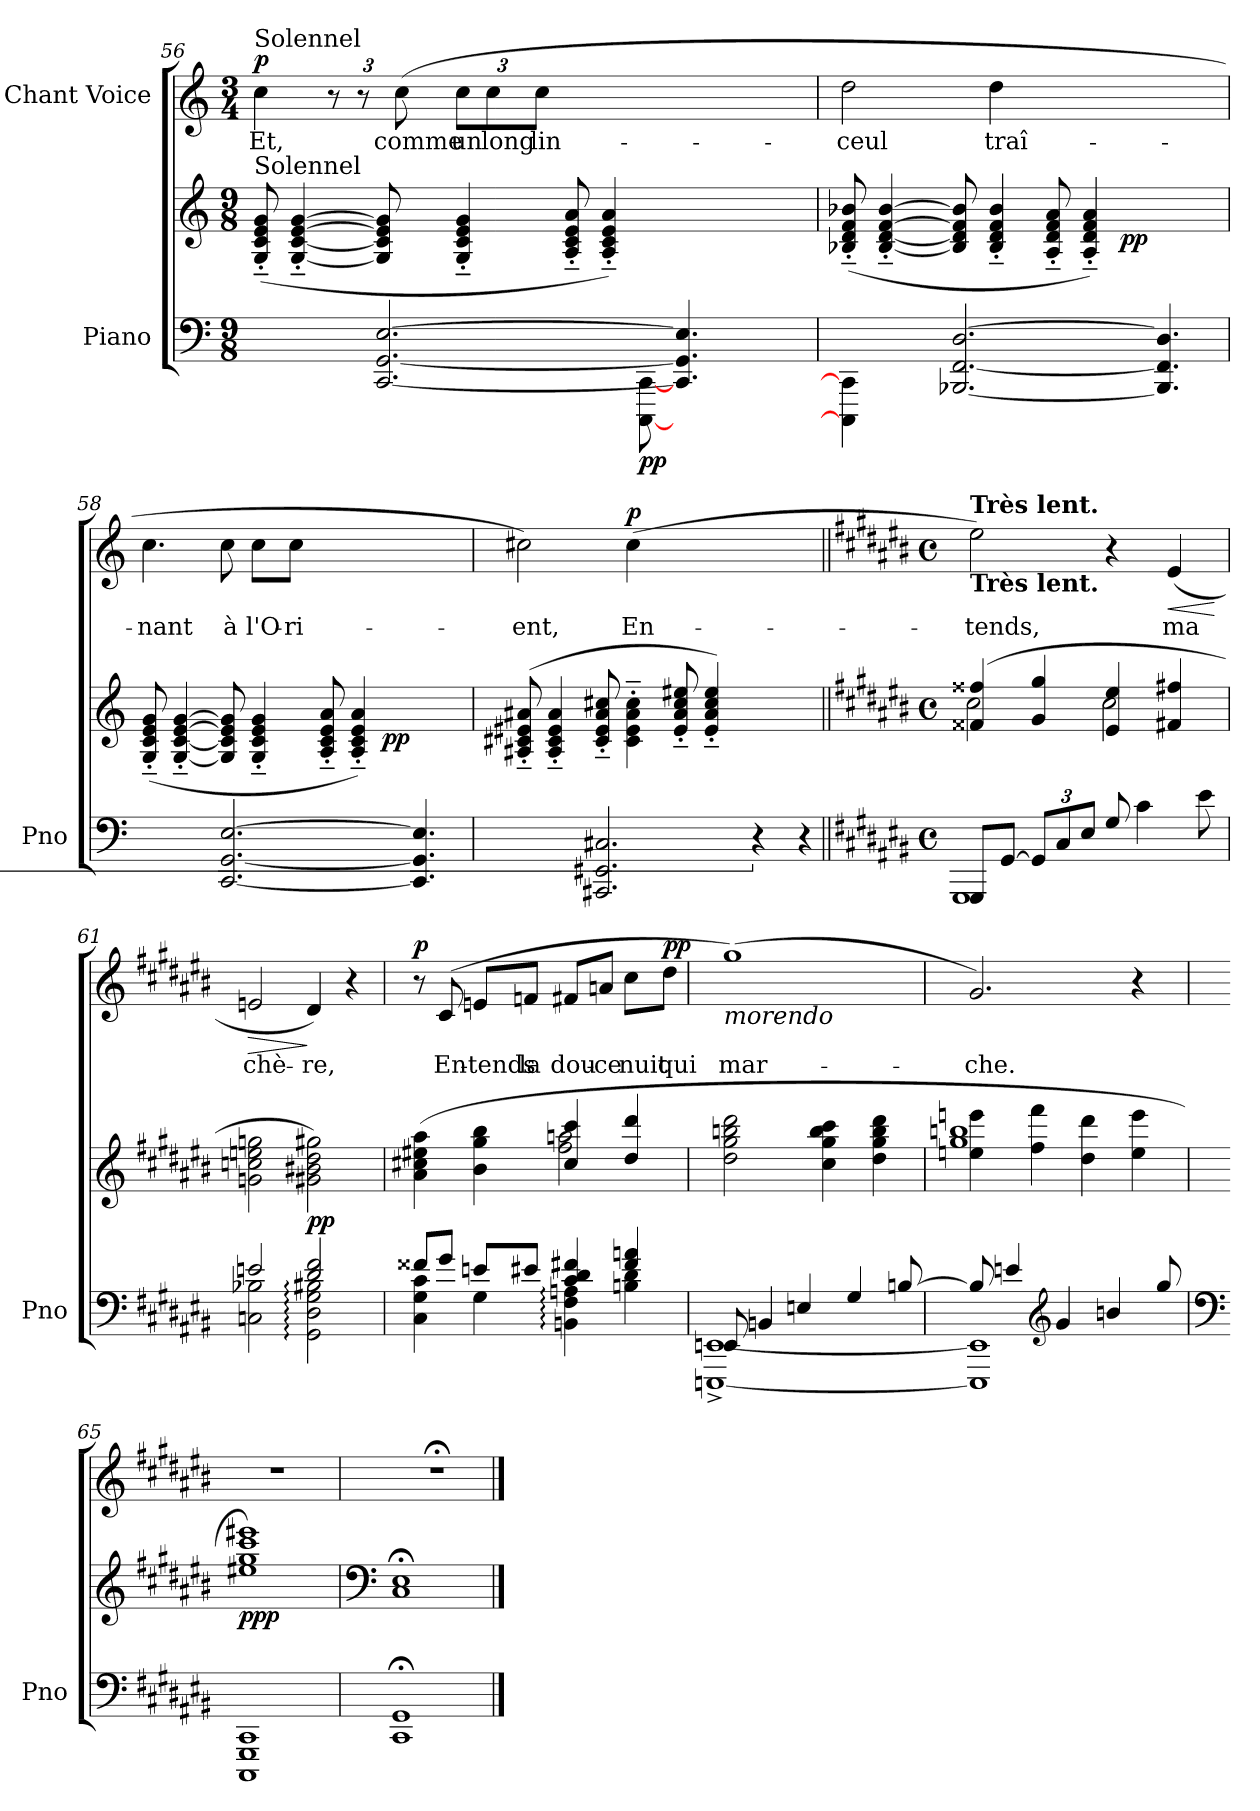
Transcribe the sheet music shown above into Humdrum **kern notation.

**kern	**kern	**dynam	**kern	**text	**dynam
*part2	*part2	*part2	*part1	*part1	*part1
*staff3	*staff2	*staff2/3	*staff1	*staff1	*staff1
*I"Piano	*	*	*I"Chant Voice	*	*
*I'Pno	*	*	*	*	*
*clefF4	*clefG2	*	*clefG2	*	*
*k[]	*k[]	*	*k[]	*	*
*M9/8	*M9/8	*	*M3/4	*	*
=56	=56	=56	=56	=56	=56
*^	*	*	*	*	*
!	!	!	!	!LO:TX:a:t=Solennel	!	!
!	!	!LO:TX:a:t=Solennel	!	!	!	!
!	!	!	!	!	!	!LO:DY:b
4.ryy	2.ryy	(8G/'~ 8c/'~ 8e/'~ 8g/'~	.	4cc\	Et,	p
.	.	[4G/'~ [4c/'~ [4e/'~ [4g/'~	.	.	.	.
*	*	*	*	*Xbrackettup	*	*
.	.	.	.	12r	.	.
.	.	.	.	12r	.	.
[2.CC/ [2.GG/ [2.E/	.	8G/] 8c/] 8e/] 8g/]	.	.	.	.
.	.	.	.	(12cc\	comme	.
.	.	4G/'~ 4c/'~ 4e/'~ 4g/'~	.	12cc\L	un	.
.	.	.	.	12cc\	long	.
.	.	.	.	12cc\J	lin-	.
!	!LO:N:vis=4.	!	!	!	!	!
.	4ryy	8A/'~ 8c/'~ 8e/'~ 8a/'~	.	2..ryy	.	.
.	.	4A/'~ 4c/'~ 4e/'~ 4a/'~)	.	.	.	.
!	!	!	!LO:DY:b=2	!	!	!
.	[8CCC\ [8CC\	.	pp	.	.	.
4.CC/] 4.GG/] 4.E/]	4ryy	2ryy	.	.	.	.
!	!LO:N:vis=4	!	!	!	!	!
.	6ryy	.	.	.	.	.
8ryy	.	.	.	.	.	.
!	!LO:N:vis=8	!	!	!	!	!
.	12ryy	.	.	.	.	.
*v	*v	*	*	*	*	*
=57	=57	=57	=57	=57	=57
*	*^	*	*	*	*
4CCC\] 4CC\]	(8B-X/'~ 8d/'~ 8f/'~ 8b-X/'~	1ryy	.	2dd\	-ceul	.
.	[4B-/'~ [4d/'~ [4f/'~ [4b-/'~	.	.	.	.	.
8ryy	.	.	.	.	.	.
[2.BBB-X/ [2.FF/ [2.D/	8B-/] 8d/] 8f/] 8b-/]	.	.	.	.	.
.	4B-/'~ 4d/'~ 4f/'~ 4b-/'~	.	.	4dd\	traî-	.
.	8A/'~ 8d/'~ 8f/'~ 8a/'~	.	.	2.ryy	.	.
.	4A/'~ 4d/'~ 4f/'~ 4a/'~)	.	.	.	.	.
!	!	!	!LO:DY:b	!	!	!
.	.	2ryy	pp	.	.	.
4.BBB-/] 4.FF/] 4.D/]	4.ryy	.	.	.	.	.
=58	=58	=58	=58	=58	=58	=58
4.ryy	(8G/'~ 8c/'~ 8e/'~ 8g/'~	1ryy	.	4.cc\	-nant	.
.	[4G/'~ [4c/'~ [4e/'~ [4g/'~	.	.	.	.	.
[2.CC/ [2.GG/ [2.E/	8G/] 8c/] 8e/] 8g/]	.	.	8cc\	à	.
.	4G/'~ 4c/'~ 4e/'~ 4g/'~	.	.	8cc\L	l'O-	.
.	.	.	.	8cc\J	-ri-	.
.	8A/'~ 8c/'~ 8e/'~ 8a/'~	.	.	2.ryy	.	.
.	4A/'~ 4c/'~ 4e/'~ 4a/'~)	.	.	.	.	.
!	!	!	!LO:DY:b	!	!	!
.	.	2ryy	pp	.	.	.
4.CC/] 4.GG/] 4.E/]	4.ryy	.	.	.	.	.
*	*v	*v	*	*	*	*
=59	=59	=59	=59	=59	=59
4.ryy	(8A#X/'~ 8c#X/'~ 8e#X/'~ 8a#X/'~	.	2cc#X\)	-ent,	.
.	4A#/'~ 4c#/'~ 4e#/'~ 4a#/'~	.	.	.	.
2.AAA#X/ 2.EE#X/ 2.C#X/	8c#/'~ 8e#/'~ 8a#/'~ 8cc#X/'~	.	.	.	.
!	!	!	!	!	!LO:DY:b
.	4c#\'~ 4e#\'~ 4a#\'~ 4cc#\'~	.	(4cc#\	En-	p
.	8e#/'~ 8a#/'~ 8cc#/'~ 8ee#X/'~	.	2ryy	.	.
.	4e#/'~ 4a#/'~ 4cc#/'~ 4ee#/'~)	.	.	.	.
!LO:N:vis=4	!	!	!	!	!
6r	4ryy	.	.	.	.
.	.	.	8ryy	.	.
!LO:N:vis=8	!	!	!	!	!
12r	.	.	.	.	.
=60||	=60||	=60||	=60||	=60||	=60||
*k[f#c#g#d#a#e#b#]	*k[f#c#g#d#a#e#b#]	*	*k[f#c#g#d#a#e#b#]	*	*
*M4/4	*M4/4	*	*M4/4	*	*
*met(c)	*met(c)	*	*met(c)	*	*
*^	*^	*	*	*	*
!	!	!	!	!	!LO:TX:b:B:t=Très lent.	!	!
!	!	!	!	!	!LO:TX:a:B:t=Très lent.	!	!
8GGG#/L	1GGG#	(4f##X/ 4ff##X/	2cc#\	.	2ee#\)	tends,	.
!	!	!	!	!LO:DY:b=2	!	!	!
!	!	!	!	!LO:DY:n=1:b=2	!	!	!
[8GG#/J	.	.	.	p other-dynamics	.	.	.
*Xbrackettup	*	*	*	*	*	*	*
12GG#/L]	.	4g#/ 4gg#/	.	.	.	.	.
12C#/	.	.	.	.	.	.	.
12E#/J	.	.	.	.	.	.	.
8G#/	.	4e#/ 4ee#/	2cc#\	.	4r	.	.
4c#\	.	.	.	.	.	.	.
!	!	!	!	!	!	!	!LO:HP:b
.	.	4f#X/ 4ff#X/	.	.	(4e#/	ma	<
8e#\	.	.	.	.	.	.	.
*v	*v	*	*	*	*	*	*
*	*v	*v	*	*	*	*
.	.	.	.	.	[
=61	=61	=61	=61	=61	=61
*^	*	*	*	*	*
!	!	!	!	!	!	!LO:HP:b
2en::/	2Cn\: 2B-X\:	2gn\ 2ccn\ 2een\ 2ggn\	.	2en/	chè-	>
!	!	!	!LO:DY:b	!	!	!
2d#/ 2f#/	2GG#\:: 2D#\:: 2G#\:: 2B#X\::	2g#X\ 2b#X\ 2dd#\ 2gg#X\)	pp	4d#/)	-re,	]
.	.	.	.	4r	.	.
=62	=62	=62	=62	=62	=62	=62
*	*	*^	*	*	*	*
!	!	!	!	!LO:DY:b	!	!	!
!	!	!	!	!LO:DY:n=1:b	!	!	!LO:DY:b
8f##X/L	4C#\ 4G#\ 4c#\	(4a#\ 4cc#X\ 4ee#X\ 4aa#\	2ryy	other-dynamics pp	8r	.	p
8g#/J	.	.	.	.	(8c#/	En-	.
8en/L	4G#\	4b#\ 4gg#\ 4bb#\	.	.	8en/L	-tends	.
8e#X/J	.	.	.	.	8fn/J	la	.
4c#/ 4d#/ 4f#X/	4BBn\:: 4F#\:: 4An\::	4cc#/ 4ccc#/	2ff#\ 2aan\	.	8f#X/L	dou-	.
.	.	.	.	.	8an/J	-ce	.
4f#/ 4an/	4Bn\ 4d#\	4dd#/ 4ddd#/	.	.	8cc#\L	nuit	.
!	!	!	!	!	!	!	!LO:DY:b
.	.	.	.	.	8dd#\J	qui	pp
*	*	*v	*v	*	*	*	*
=63	=63	=63	=63	=63	=63	=63
!	!	!	!	!LO:TX:b:i:t=morendo	!	!
!	!	!	!LO:DY:b	!	!	!
8EEn/	[1EEEn^ [1EE^	2dd#\ 2gg#\ 2bbn\ 2ddd#\	other-dynamics	(1gg#)	mar-	.
4BBn/	.	.	.	.	.	.
4En/	.	.	.	.	.	.
.	.	4cc#\ 4gg#\ 4bb\ 4ccc#\	.	.	.	.
4G#/	.	.	.	.	.	.
.	.	4dd#\ 4gg#\ 4bb\ 4ddd#\	.	.	.	.
[8Bn/	.	.	.	.	.	.
=64	=64	=64	=64	=64	=64	=64
*	*	*^	*	*	*	*
8Bn/]	1EEE] 1EE]	4een\ 4eeen\	1gg# 1bbn	.	2.g#/)	-che.	.
4en/	.	.	.	.	.	.	.
.	.	4ff#\ 4fff#\	.	.	.	.	.
*clefG2	*	*	*	*	*	*	*
4g#/	.	.	.	.	.	.	.
.	.	4dd#\ 4ddd#\	.	.	.	.	.
4bn/	.	.	.	.	.	.	.
.	.	4ee\ 4eee\	.	.	4r	.	.
8gg#/	.	.	.	.	.	.	.
*v	*v	*	*	*	*	*	*
=65	=65	=65	=65	=65	=65	=65
*clefF4	*	*	*	*	*	*
!	!	!	!LO:DY:b	!	!	!
1CCC# 1GGG# 1CC#	1ccc# 1eee#X)	1ee#X 1gg#	ppp	1r	.	.
*	*v	*v	*	*	*	*
=66	=66	=66	=66	=66	=66
*	*clefF4	*	*	*	*
1CC#;< 1GG#;<	1C#;< 1E#;<	.	1r;<	.	.
==	==	==	==	==	==
*-	*-	*-	*-	*-	*-
